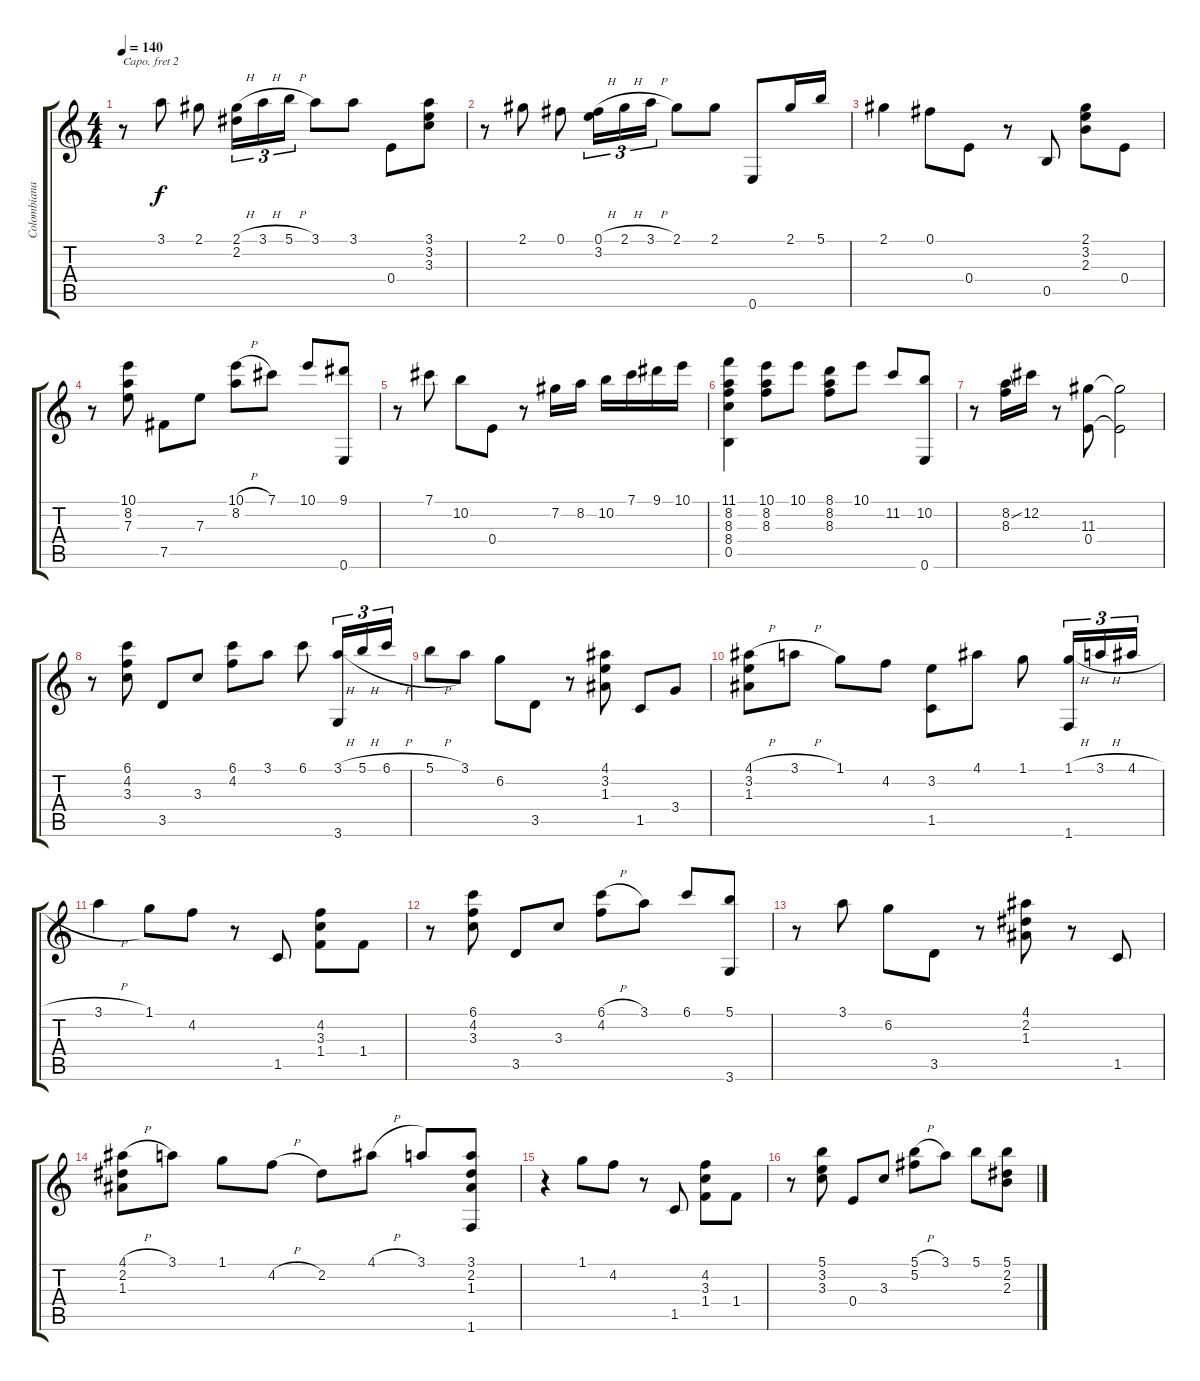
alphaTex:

\track ("Colombiana" "Colombiana") {instrument acousticguitarnylon}
\staff {score tabs}
\capo 2
\tuning (E4 B3 G3 D3 A2 D2) {hide}
\ts (4 4)
\tempo 140
\clef g2
\ks c
r.8{dy f} 3.1.8 2.1.8 (2.1{h} 2.2).16{tu (3 2)} 3.1{h}.16{tu (3 2)} 5.1{h}.16{tu (3 2)} 3.1.8 3.1.8 0.4.8 (3.1 3.2 3.3).8 |
r.8 2.1.8 0.1.8 (0.1{h} 3.2).16{tu (3 2)} 2.1{h}.16{tu (3 2)} 3.1{h}.16{tu (3 2)} 2.1.8 2.1.8 0.6.8 2.1.16 5.1.16 |
2.1.4 0.1.8 0.4.8 r.8 0.5.8 (2.1 3.2 2.3).8 0.4.8 |
r.8 (10.1 8.2 7.3).8 7.5.8 7.3.8 (10.1{h} 8.2).8 7.1.8 10.1.8 (9.1 0.6).8 |
r.8 7.1.8 10.2.8 0.4.8 r.8 7.2.16 8.2.16 10.2.16 7.1.16 9.1.16 10.1.16 |
(11.1 8.2 8.3 8.4 0.5).4 (10.1 8.2 8.3).8 10.1.8 (8.1 8.2 8.3).8 10.1.8 11.2.8 (10.2 0.6).8 |
r.8 (8.2{ss} 8.3).16 12.2.16 r.8 (11.3 0.4).8 (11.3{t} 0.4{t}).2 |
r.8 (6.1 4.2 3.3).8 3.5.8 3.3.8 (6.1 4.2).8 3.1.8 6.1.8 (3.1{h} 3.6).16{tu (3 2)} 5.1{h}.16{tu (3 2)} 6.1{h}.16{tu (3 2)} |
5.1{h}.8 3.1.8 6.2.8 3.5.8 r.8 (4.1 3.2 1.3).8 1.5.8 3.4.8 |
(4.1{h} 3.2 1.3).8 3.1{h}.8 1.1.8 4.2.8 (3.2 1.5).8 4.1.8 1.1.8 (1.1{h} 1.6).16{tu (3 2)} 3.1{h}.16{tu (3 2)} 4.1{h}.16{tu (3 2)} |
3.1{h}.4 1.1.8 4.2.8 r.8 1.5.8 (4.2 3.3 1.4).8 1.4.8 |
r.8 (6.1 4.2 3.3).8 3.5.8 3.3.8 (6.1{h} 4.2).8 3.1.8 6.1.8 (5.1 3.6).8 |
r.8 3.1.8 6.2.8 3.5.8 r.8 (4.1 2.2 1.3).8 r.8 1.5.8 |
(4.1{h} 2.2 1.3).8 3.1.8 1.1.8 4.2{h}.8 2.2.8 4.1{h}.8 3.1.8 (3.1 2.2 1.3 1.6).8 |
r.4 1.1.8 4.2.8 r.8 1.5.8 (4.2 3.3 1.4).8 1.4.8 |
r.8 (5.1 3.2 3.3).8 0.4.8 3.3.8 (5.1{h} 5.2).8 3.1.8 5.1.8 (5.1 2.2 2.3).8
